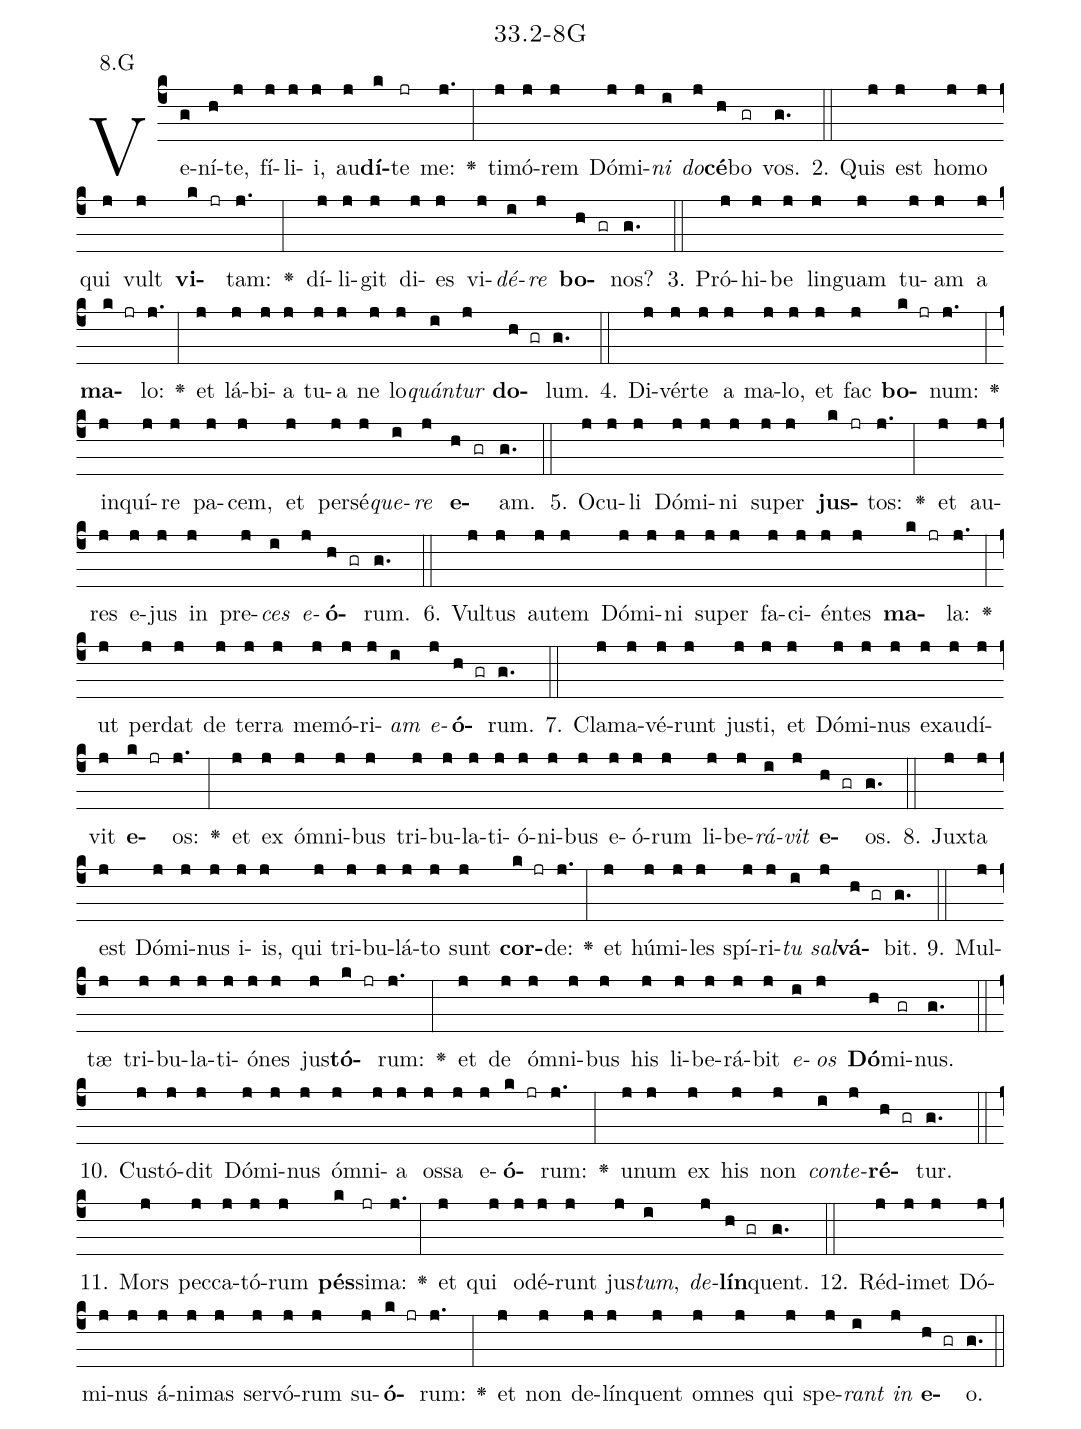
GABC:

name: 33.2-8G;
annotation: 8.G;
%%
(c4)Ve(g)ní(h)te,(j) fí(j)li(j)i,(j) au(j)<b>dí</b>(k)te(jr) me:(j.) <v>\greheightstar</v>(:) ti(j)mó(j)rem(j) Dó(j)mi(j)<i>ni</i>(i) <i>do</i>(j)<b>cé</b>(h)bo(gr) vos.(g.) (::)
2. Quis(j) est(j) ho(j)mo(j) qui(j) vult(j) <b>vi</b>(k jr)tam:(j.) <v>\greheightstar</v>(:) dí(j)li(j)git(j) di(j)es(j) vi(j)<i>dé</i>(i)<i>re</i>(j) <b>bo</b>(h gr)nos?(g.) (::)
3. Pró(j)hi(j)be(j) lin(j)guam(j) tu(j)am(j) a(j) <b>ma</b>(k jr)lo:(j.) <v>\greheightstar</v>(:) et(j) lá(j)bi(j)a(j) tu(j)a(j) ne(j) lo(j)<i>quán</i>(i)<i>tur</i>(j) <b>do</b>(h gr)lum.(g.) (::)
4. Di(j)vér(j)te(j) a(j) ma(j)lo,(j) et(j) fac(j) <b>bo</b>(k jr)num:(j.) <v>\greheightstar</v>(:) in(j)quí(j)re(j) pa(j)cem,(j) et(j) per(j)sé(j)<i>que</i>(i)<i>re</i>(j) <b>e</b>(h gr)am.(g.) (::)
5. O(j)cu(j)li(j) Dó(j)mi(j)ni(j) su(j)per(j) <b>jus</b>(k jr)tos:(j.) <v>\greheightstar</v>(:) et(j) au(j)res(j) e(j)jus(j) in(j) pre(j)<i>ces</i>(i) <i>e</i>(j)<b>ó</b>(h gr)rum.(g.) (::)
6. Vul(j)tus(j) au(j)tem(j) Dó(j)mi(j)ni(j) su(j)per(j) fa(j)ci(j)én(j)tes(j) <b>ma</b>(k jr)la:(j.) <v>\greheightstar</v>(:) ut(j) per(j)dat(j) de(j) ter(j)ra(j) me(j)mó(j)ri(j)<i>am</i>(i) <i>e</i>(j)<b>ó</b>(h gr)rum.(g.) (::)
7. Cla(j)ma(j)vé(j)runt(j) jus(j)ti,(j) et(j) Dó(j)mi(j)nus(j) ex(j)au(j)dí(j)vit(j) <b>e</b>(k jr)os:(j.) <v>\greheightstar</v>(:) et(j) ex(j) óm(j)ni(j)bus(j) tri(j)bu(j)la(j)ti(j)ó(j)ni(j)bus(j) e(j)ó(j)rum(j) li(j)be(j)<i>rá</i>(i)<i>vit</i>(j) <b>e</b>(h gr)os.(g.) (::)
8. Jux(j)ta(j) est(j) Dó(j)mi(j)nus(j) i(j)is,(j) qui(j) tri(j)bu(j)lá(j)to(j) sunt(j) <b>cor</b>(k jr)de:(j.) <v>\greheightstar</v>(:) et(j) hú(j)mi(j)les(j) spí(j)ri(j)<i>tu</i>(i) <i>sal</i>(j)<b>vá</b>(h gr)bit.(g.) (::)
9. Mul(j)tæ(j) tri(j)bu(j)la(j)ti(j)ó(j)nes(j) jus(j)<b>tó</b>(k jr)rum:(j.) <v>\greheightstar</v>(:) et(j) de(j) óm(j)ni(j)bus(j) his(j) li(j)be(j)rá(j)bit(j) <i>e</i>(i)<i>os</i>(j) <b>Dó</b>(h)mi(gr)nus.(g.) (::)
10. Cus(j)tó(j)dit(j) Dó(j)mi(j)nus(j) óm(j)ni(j)a(j) os(j)sa(j) e(j)<b>ó</b>(k jr)rum:(j.) <v>\greheightstar</v>(:) u(j)num(j) ex(j) his(j) non(j) <i>con</i>(i)<i>te</i>(j)<b>ré</b>(h gr)tur.(g.) (::)
11. Mors(j) pec(j)ca(j)tó(j)rum(j) <b>pés</b>(k)si(jr)ma:(j.) <v>\greheightstar</v>(:) et(j) qui(j) o(j)dé(j)runt(j) jus(j)<i>tum</i>,(i) <i>de</i>(j)<b>lín</b>(h gr)quent.(g.) (::)
12. Réd(j)i(j)met(j) Dó(j)mi(j)nus(j) á(j)ni(j)mas(j) ser(j)vó(j)rum(j) su(j)<b>ó</b>(k jr)rum:(j.) <v>\greheightstar</v>(:) et(j) non(j) de(j)lín(j)quent(j) om(j)nes(j) qui(j) spe(j)<i>rant</i>(i) <i>in</i>(j) <b>e</b>(h gr)o.(g.) (::)
